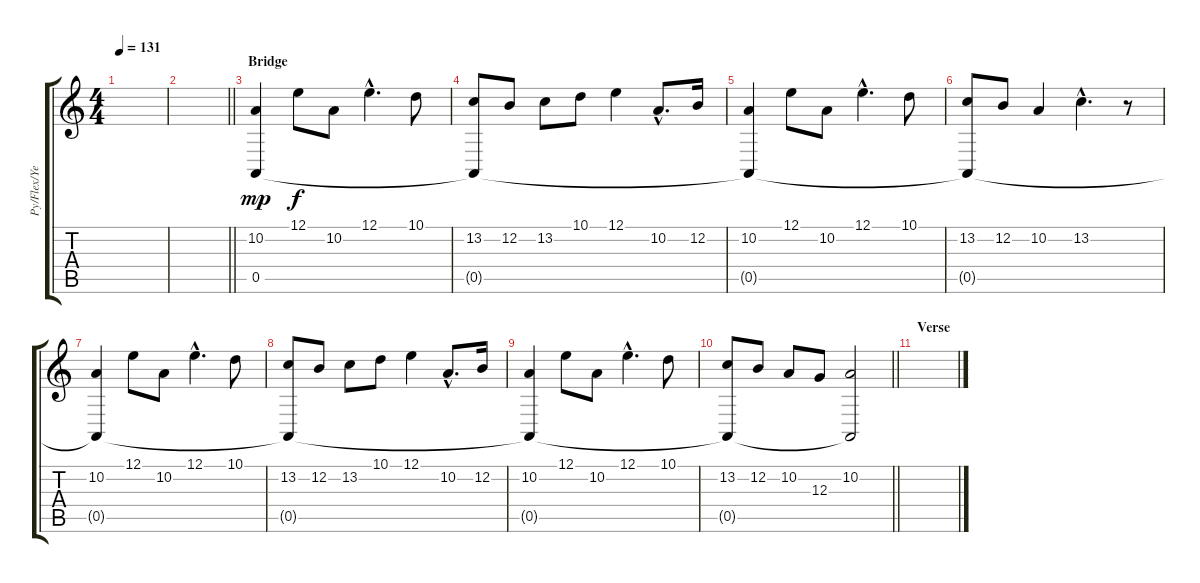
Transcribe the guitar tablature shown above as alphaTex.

\track ("Py/Flex/Yellow" "Py/Flex/Ye") {instrument flute}
\staff {score tabs}
\tuning (E4 B3 G3 D3 A2 E2) {hide}
\ts (4 4)
\tempo 131
\clef g2
\ks c
|
\barLineRight lightlight
|
\section ("" "Bridge")
(10.2 0.5).4{dy mp} 12.1.8{dy f} 10.2.8 12.1{hac}.4{d} 10.1.8 |
(13.2 0.5{t}).8 12.2.8 13.2.8 10.1.8 12.1.4 10.2{hac}.8{d} 12.2.16 |
(10.2 0.5{t}).4 12.1.8 10.2.8 12.1{hac}.4{d} 10.1.8 |
(13.2 0.5{t}).8 12.2.8 10.2.4 13.2{hac}.4{d} r.8 |
(10.2 0.5{t}).4 12.1.8 10.2.8 12.1{hac}.4{d} 10.1.8 |
(13.2 0.5{t}).8 12.2.8 13.2.8 10.1.8 12.1.4 10.2{hac}.8{d} 12.2.16 |
(10.2 0.5{t}).4 12.1.8 10.2.8 12.1{hac}.4{d} 10.1.8 |
\barLineRight lightlight
(13.2 0.5{t}).8 12.2.8 10.2.8 12.3.8 (10.2 0.5{t}).2 |
\section ("" "Verse")
